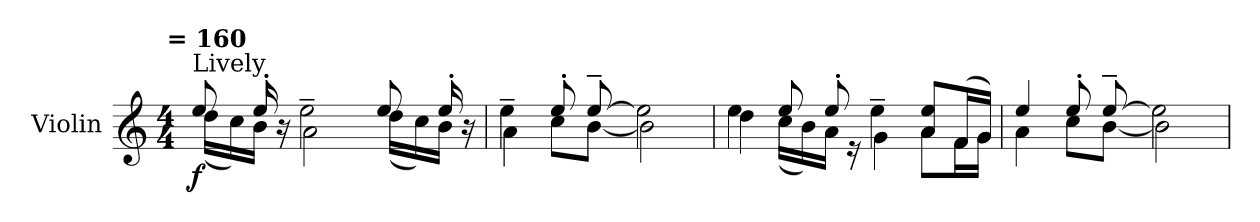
**kern	**dynam
*part1	*part1
*staff1	*staff1
*I"Violin	*
*I'Vln.	*
*clefG2	*
*k[]	*
!!LO:TX:omd:t= = 160
*M4/4	*
*MM160	*
=1	=1
*^	*
!LO:TX:a:t=Lively	!	!
!	!	!LO:DY:b
8ee/	(16dd\LL	f
.	16cc\)	.
16ee'/	16b\JJ	.
16ryy	16r	.
2ee~\	2a\	.
8ee/	(16dd\LL	.
.	16cc\)	.
16ee'/	16b\JJ	.
16ryy	16r	.
=2	=2	=2
4ee~\	4a\	.
8ee'/	8cc\L	.
[8ee~/	[8b\J	.
2ee\]	2b\]	.
=3	=3	=3
4ee\	4dd\	.
8ee/	(16cc\LL	.
.	16b\)	.
8ee'/	16a\JJ	.
.	16r	.
4ee~\	4g\	.
8a/ 8ee/L	8a\L	.
(16f/L	16f\L	.
16g/JJ)	16g\JJ	.
=4	=4	=4
4ee/	4a\	.
8ee'/	8cc\L	.
[8ee~/	[8b\J	.
2ee\]	2b\]	.
*v	*v	*
=	=
*-	*-
